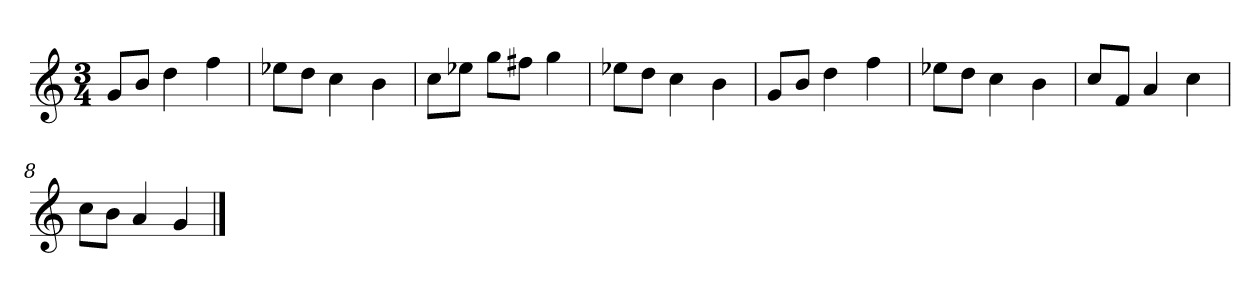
**kern
*part1
*staff1
*clefG2
*k[]
*M3/4
=
8g/L
8b/J
4dd
4ff
=2
8ee-X\L
8dd\J
4cc
4b
=3
8cc\L
8ee-X\J
8gg\L
8ff#X\J
4gg
=4
8ee-X\L
8dd\J
4cc
4b
=5y
8g/L
8b/J
4dd
4ff
=6
8ee-X\L
8dd\J
4cc
4b
=7
8cc/L
8f/J
4a
4cc
=8
8cc\L
8b\J
4a
4g
==
*-
